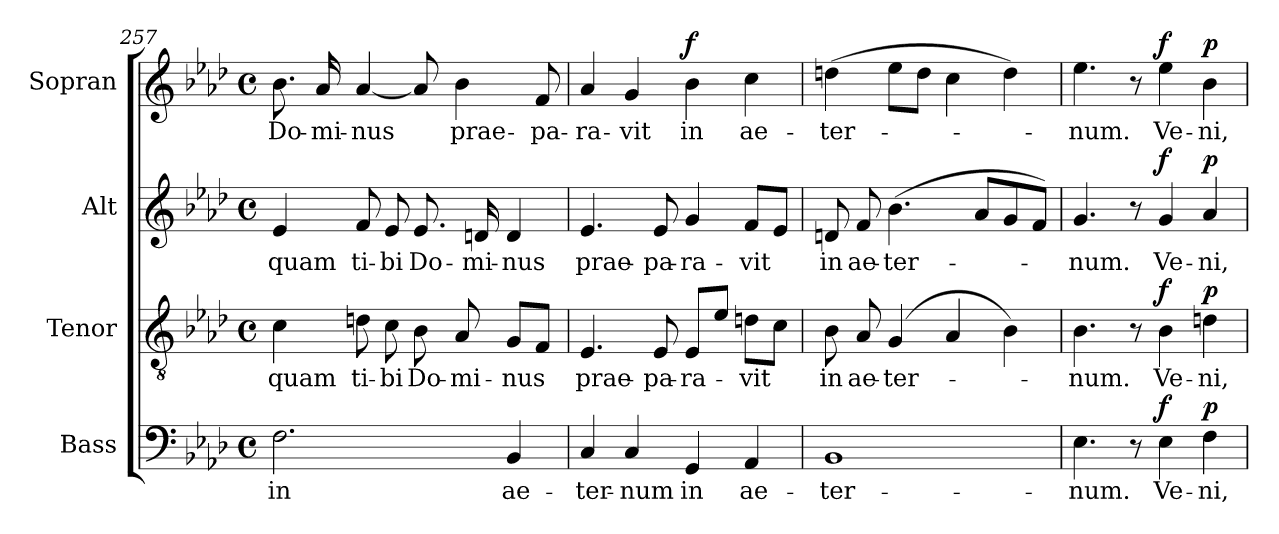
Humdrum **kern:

**kern	**text	**dynam	**kern	**text	**dynam	**kern	**text	**dynam	**kern	**text	**dynam
*part4	*part4	*part4	*part3	*part3	*part3	*part2	*part2	*part2	*part1	*part1	*part1
*staff4	*staff4	*staff4	*staff3	*staff3	*staff3	*staff2	*staff2	*staff2	*staff1	*staff1	*staff1
*I"Bass	*	*	*I"Tenor	*	*	*I"Alt	*	*	*I"Sopran	*	*
*I'B.	*	*	*I'T.	*	*	*I'A.	*	*	*I'S.	*	*
*clefF4	*	*	*clefGv2	*	*	*clefG2	*	*	*clefG2	*	*
*k[b-e-a-d-]	*	*	*k[b-e-a-d-]	*	*	*k[b-e-a-d-]	*	*	*k[b-e-a-d-]	*	*
*A-:	*	*	*A-:	*	*	*A-:	*	*	*A-:	*	*
*M4/4	*	*	*M4/4	*	*	*M4/4	*	*	*M4/4	*	*
*met(c)	*	*	*met(c)	*	*	*met(c)	*	*	*met(c)	*	*
=257	=257	=257	=257	=257	=257	=257	=257	=257	=257	=257	=257
!	!LO:LY:b	!	!	!LO:LY:b	!	!	!LO:LY:b	!	!	!LO:LY:b	!
2.F\	in	.	4c\	quam	.	4e-/	quam	.	8.b-\	Do-	.
!	!	!	!	!	!	!	!	!	!	!LO:LY:b	!
.	.	.	.	.	.	.	.	.	16a-/	-mi-	.
!	!	!	!	!LO:LY:b	!	!	!LO:LY:b	!	!	!LO:LY:b	!
.	.	.	8dn\	ti-	.	8f/	ti-	.	[4a-/	-nus	.
!	!	!	!	!LO:LY:b	!	!	!LO:LY:b	!	!	!	!
.	.	.	8c\	-bi	.	8e-/	-bi	.	.	.	.
!	!	!	!	!LO:LY:b	!	!	!LO:LY:b	!	!	!	!
.	.	.	8B-\	Do-	.	8.e-/	Do-	.	8a-/]	.	.
!	!	!	!	!LO:LY:b	!	!	!	!	!	!LO:LY:b	!
.	.	.	8A-/	-mi-	.	.	.	.	4b-\	prae-	.
!	!	!	!	!	!	!	!LO:LY:b	!	!	!	!
.	.	.	.	.	.	16dn/	-mi-	.	.	.	.
!	!LO:LY:b	!	!	!LO:LY:b	!	!	!LO:LY:b	!	!	!	!
4BB-/	ae-	.	8G/L	-nus	.	4d/	-nus	.	.	.	.
!	!	!	!	!	!	!	!	!	!	!LO:LY:b	!
.	.	.	8F/J	.	.	.	.	.	8f/	-pa-	.
=258	=258	=258	=258	=258	=258	=258	=258	=258	=258	=258	=258
!	!LO:LY:b	!	!	!LO:LY:b	!	!	!LO:LY:b	!	!	!LO:LY:b	!
4C/	-ter-	.	4.E-/	prae-	.	4.e-/	prae-	.	4a-/	-ra-	.
!	!LO:LY:b	!	!	!	!	!	!	!	!	!LO:LY:b	!
4C/	-num	.	.	.	.	.	.	.	4g/	-vit	.
!	!	!	!	!LO:LY:b	!	!	!LO:LY:b	!	!	!	!
.	.	.	8E-/	-pa-	.	8e-/	-pa-	.	.	.	.
!	!LO:LY:b	!	!	!LO:LY:b	!	!	!LO:LY:b	!	!	!LO:LY:b	!LO:DY:a
4GG/	in	.	8E-/L	-ra-	.	4g/	-ra-	.	4b-\	in	f
.	.	.	8e-/J	.	.	.	.	.	.	.	.
!	!LO:LY:b	!	!	!LO:LY:b	!	!	!LO:LY:b	!	!	!LO:LY:b	!
4AA-/	ae-	.	8dn\L	-vit	.	8f/L	-vit	.	4cc\	ae-	.
.	.	.	8c\J	.	.	8e-/J	.	.	.	.	.
!!LO:PB:g=z
=259	=259	=259	=259	=259	=259	=259	=259	=259	=259	=259	=259
!	!LO:LY:b	!	!	!LO:LY:b	!	!	!LO:LY:b	!	!	!LO:LY:b	!
1BB-	-ter-	.	8B-\	in	.	8dn/	in	.	(>4ddn\	-ter-	.
!	!	!	!	!LO:LY:b	!	!	!LO:LY:b	!	!	!	!
.	.	.	8A-/	ae-	.	8f/	ae-	.	.	.	.
!	!	!	!	!LO:LY:b	!	!	!LO:LY:b	!	!	!	!
.	.	.	(4G/	-ter-	.	(>4.b-\	-ter-	.	8ee-\L	.	.
.	.	.	.	.	.	.	.	.	8dd\J	.	.
.	.	.	4A-/	.	.	.	.	.	4cc\	.	.
.	.	.	.	.	.	8a-/L	.	.	.	.	.
.	.	.	4B-\)	.	.	8g/	.	.	4dd\)	.	.
.	.	.	.	.	.	8f/J)	.	.	.	.	.
=260	=260	=260	=260	=260	=260	=260	=260	=260	=260	=260	=260
!	!LO:LY:b	!	!	!LO:LY:b	!	!	!LO:LY:b	!	!	!LO:LY:b	!
4.E-\	-num.	.	4.B-\	-num.	.	4.g/	-num.	.	4.ee-\	-num.	.
8r	.	.	8r	.	.	8r	.	.	8r	.	.
!	!LO:LY:b	!LO:DY:a	!	!LO:LY:b	!LO:DY:a	!	!LO:LY:b	!LO:DY:a	!	!LO:LY:b	!LO:DY:a
4E-\	Ve-	f	4B-\	Ve-	f	4g/	Ve-	f	4ee-\	Ve-	f
!	!LO:LY:b	!LO:DY:a	!	!LO:LY:b	!LO:DY:a	!	!LO:LY:b	!LO:DY:a	!	!LO:LY:b	!LO:DY:a
4F\	-ni,	p	4dn\	-ni,	p	4a-/	-ni,	p	4b-\	-ni,	p
=	=	=	=	=	=	=	=	=	=	=	=
*-	*-	*-	*-	*-	*-	*-	*-	*-	*-	*-	*-
